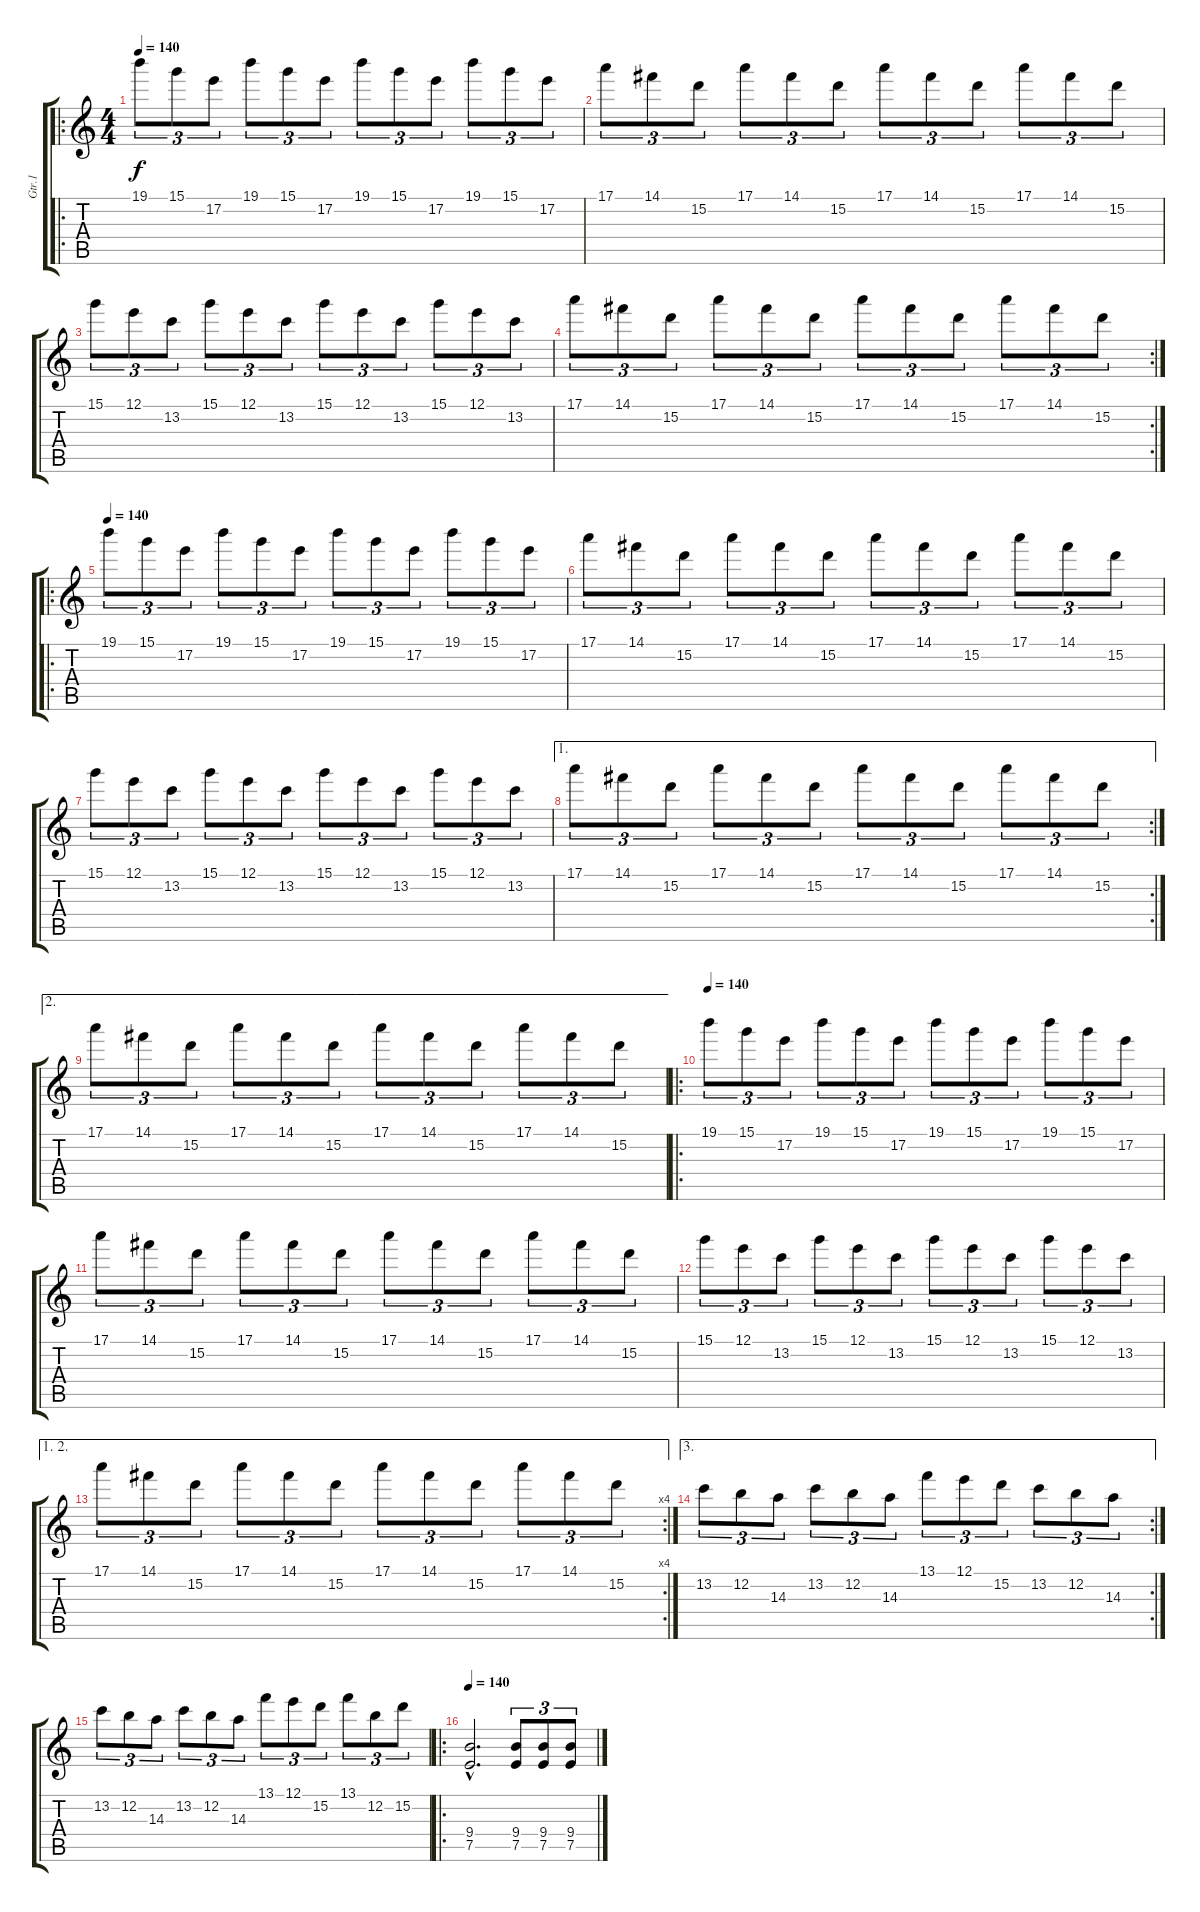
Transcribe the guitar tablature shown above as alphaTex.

\track ("Gtr.1" "Gtr.1") {instrument distortionguitar}
\staff {score tabs}
\tuning (E4 B3 G3 D3 A2 E2) {hide}
\ro
\ts (4 4)
\tempo 140
\clef g2
\ks c
19.1.8{tu (3 2) dy f} 15.1.8{tu (3 2)} 17.2.8{tu (3 2)} 19.1.8{tu (3 2)} 15.1.8{tu (3 2)} 17.2.8{tu (3 2)} 19.1.8{tu (3 2)} 15.1.8{tu (3 2)} 17.2.8{tu (3 2)} 19.1.8{tu (3 2)} 15.1.8{tu (3 2)} 17.2.8{tu (3 2)} |
17.1.8{tu (3 2)} 14.1.8{tu (3 2)} 15.2.8{tu (3 2)} 17.1.8{tu (3 2)} 14.1.8{tu (3 2)} 15.2.8{tu (3 2)} 17.1.8{tu (3 2)} 14.1.8{tu (3 2)} 15.2.8{tu (3 2)} 17.1.8{tu (3 2)} 14.1.8{tu (3 2)} 15.2.8{tu (3 2)} |
15.1.8{tu (3 2)} 12.1.8{tu (3 2)} 13.2.8{tu (3 2)} 15.1.8{tu (3 2)} 12.1.8{tu (3 2)} 13.2.8{tu (3 2)} 15.1.8{tu (3 2)} 12.1.8{tu (3 2)} 13.2.8{tu (3 2)} 15.1.8{tu (3 2)} 12.1.8{tu (3 2)} 13.2.8{tu (3 2)} |
\rc 2
17.1.8{tu (3 2)} 14.1.8{tu (3 2)} 15.2.8{tu (3 2)} 17.1.8{tu (3 2)} 14.1.8{tu (3 2)} 15.2.8{tu (3 2)} 17.1.8{tu (3 2)} 14.1.8{tu (3 2)} 15.2.8{tu (3 2)} 17.1.8{tu (3 2)} 14.1.8{tu (3 2)} 15.2.8{tu (3 2)} |
\ro
\section ("" "")
\tempo 140
19.1.8{tu (3 2)} 15.1.8{tu (3 2)} 17.2.8{tu (3 2)} 19.1.8{tu (3 2)} 15.1.8{tu (3 2)} 17.2.8{tu (3 2)} 19.1.8{tu (3 2)} 15.1.8{tu (3 2)} 17.2.8{tu (3 2)} 19.1.8{tu (3 2)} 15.1.8{tu (3 2)} 17.2.8{tu (3 2)} |
17.1.8{tu (3 2)} 14.1.8{tu (3 2)} 15.2.8{tu (3 2)} 17.1.8{tu (3 2)} 14.1.8{tu (3 2)} 15.2.8{tu (3 2)} 17.1.8{tu (3 2)} 14.1.8{tu (3 2)} 15.2.8{tu (3 2)} 17.1.8{tu (3 2)} 14.1.8{tu (3 2)} 15.2.8{tu (3 2)} |
15.1.8{tu (3 2)} 12.1.8{tu (3 2)} 13.2.8{tu (3 2)} 15.1.8{tu (3 2)} 12.1.8{tu (3 2)} 13.2.8{tu (3 2)} 15.1.8{tu (3 2)} 12.1.8{tu (3 2)} 13.2.8{tu (3 2)} 15.1.8{tu (3 2)} 12.1.8{tu (3 2)} 13.2.8{tu (3 2)} |
\ae 1
\rc 2
17.1.8{tu (3 2)} 14.1.8{tu (3 2)} 15.2.8{tu (3 2)} 17.1.8{tu (3 2)} 14.1.8{tu (3 2)} 15.2.8{tu (3 2)} 17.1.8{tu (3 2)} 14.1.8{tu (3 2)} 15.2.8{tu (3 2)} 17.1.8{tu (3 2)} 14.1.8{tu (3 2)} 15.2.8{tu (3 2)} |
\ae 2
17.1.8{tu (3 2)} 14.1.8{tu (3 2)} 15.2.8{tu (3 2)} 17.1.8{tu (3 2)} 14.1.8{tu (3 2)} 15.2.8{tu (3 2)} 17.1.8{tu (3 2)} 14.1.8{tu (3 2)} 15.2.8{tu (3 2)} 17.1.8{tu (3 2)} 14.1.8{tu (3 2)} 15.2.8{tu (3 2)} |
\ro
\tempo 140
19.1.8{tu (3 2)} 15.1.8{tu (3 2)} 17.2.8{tu (3 2)} 19.1.8{tu (3 2)} 15.1.8{tu (3 2)} 17.2.8{tu (3 2)} 19.1.8{tu (3 2)} 15.1.8{tu (3 2)} 17.2.8{tu (3 2)} 19.1.8{tu (3 2)} 15.1.8{tu (3 2)} 17.2.8{tu (3 2)} |
17.1.8{tu (3 2)} 14.1.8{tu (3 2)} 15.2.8{tu (3 2)} 17.1.8{tu (3 2)} 14.1.8{tu (3 2)} 15.2.8{tu (3 2)} 17.1.8{tu (3 2)} 14.1.8{tu (3 2)} 15.2.8{tu (3 2)} 17.1.8{tu (3 2)} 14.1.8{tu (3 2)} 15.2.8{tu (3 2)} |
15.1.8{tu (3 2)} 12.1.8{tu (3 2)} 13.2.8{tu (3 2)} 15.1.8{tu (3 2)} 12.1.8{tu (3 2)} 13.2.8{tu (3 2)} 15.1.8{tu (3 2)} 12.1.8{tu (3 2)} 13.2.8{tu (3 2)} 15.1.8{tu (3 2)} 12.1.8{tu (3 2)} 13.2.8{tu (3 2)} |
\ae (1 2)
\rc 4
17.1.8{tu (3 2)} 14.1.8{tu (3 2)} 15.2.8{tu (3 2)} 17.1.8{tu (3 2)} 14.1.8{tu (3 2)} 15.2.8{tu (3 2)} 17.1.8{tu (3 2)} 14.1.8{tu (3 2)} 15.2.8{tu (3 2)} 17.1.8{tu (3 2)} 14.1.8{tu (3 2)} 15.2.8{tu (3 2)} |
\ae 3
\rc 2
13.2.8{tu (3 2)} 12.2.8{tu (3 2)} 14.3.8{tu (3 2)} 13.2.8{tu (3 2)} 12.2.8{tu (3 2)} 14.3.8{tu (3 2)} 13.1.8{tu (3 2)} 12.1.8{tu (3 2)} 15.2.8{tu (3 2)} 13.2.8{tu (3 2)} 12.2.8{tu (3 2)} 14.3.8{tu (3 2)} |
13.2.8{tu (3 2)} 12.2.8{tu (3 2)} 14.3.8{tu (3 2)} 13.2.8{tu (3 2)} 12.2.8{tu (3 2)} 14.3.8{tu (3 2)} 13.1.8{tu (3 2)} 12.1.8{tu (3 2)} 15.2.8{tu (3 2)} 13.1.8{tu (3 2)} 12.2.8{tu (3 2)} 15.2.8{tu (3 2)} |
\ro
\tempo 140
(9.4{hac} 7.5{hac}).2{d} (9.4 7.5).8{tu (3 2)} (9.4 7.5).8{tu (3 2)} (9.4 7.5).8{tu (3 2)}
